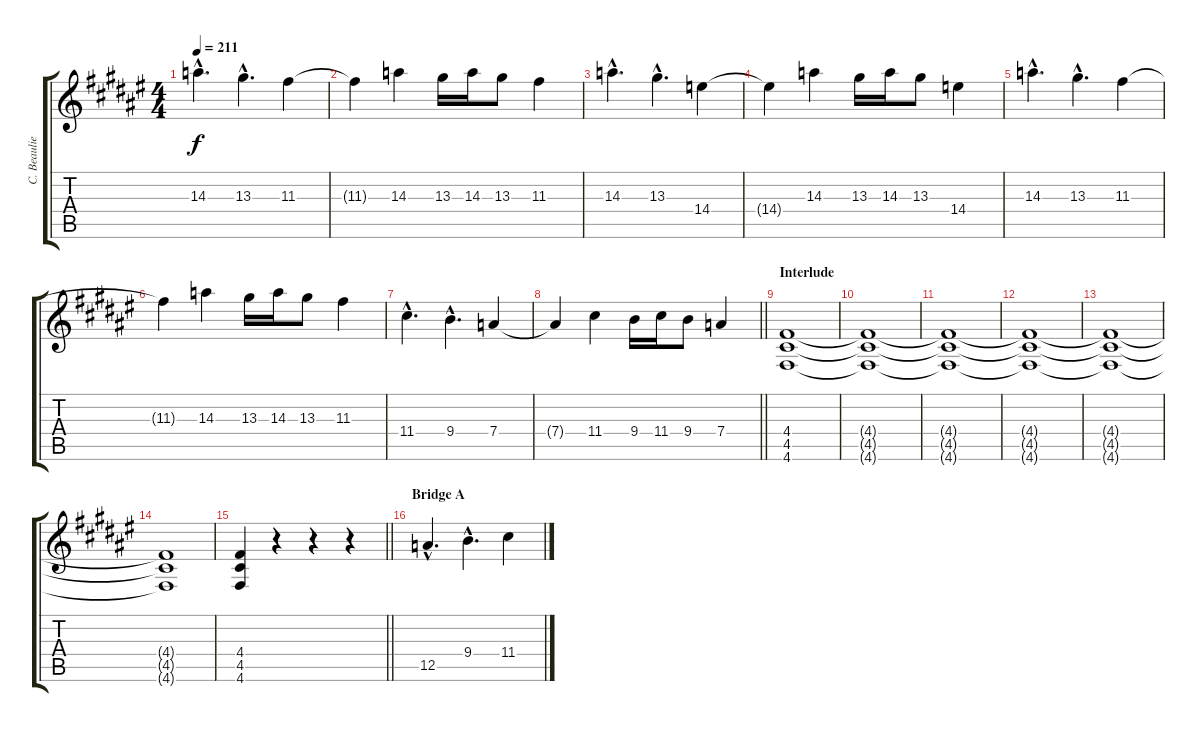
\track ("C. Beaulieu" "C. Beaulie") {instrument distortionguitar}
\staff {score tabs}
\tuning (E4 B3 G3 D3 A2 D2) {hide}
\ts (4 4)
\tempo 211
\clef g2
\ks d#minor
14.3{hac}.4{d dy f} 13.3{hac}.4{d} 11.3.4 |
11.3{t}.4 14.3.4 13.3.16 14.3.16 13.3.8 11.3.4 |
14.3{hac}.4{d} 13.3{hac}.4{d} 14.4.4 |
14.4{t}.4 14.3.4 13.3.16 14.3.16 13.3.8 14.4.4 |
14.3{hac}.4{d} 13.3{hac}.4{d} 11.3.4 |
11.3{t}.4 14.3.4 13.3.16 14.3.16 13.3.8 11.3.4 |
11.4{hac}.4{d} 9.4{hac}.4{d} 7.4.4 |
\barLineRight lightlight
7.4{t}.4 11.4.4 9.4.16 11.4.16 9.4.8 7.4.4 |
\section ("" "Interlude")
(4.4 4.5 4.6).1 |
(4.4{t} 4.5{t} 4.6{t}).1 |
(4.4{t} 4.5{t} 4.6{t}).1 |
(4.4{t} 4.5{t} 4.6{t}).1 |
(4.4{t} 4.5{t} 4.6{t}).1 |
(4.4{t} 4.5{t} 4.6{t}).1 |
\barLineRight lightlight
(4.4 4.5 4.6).4 r.4 r.4 r.4 |
\section ("" "Bridge A")
12.5{hac}.4{d} 9.4{hac}.4{d} 11.4.4
